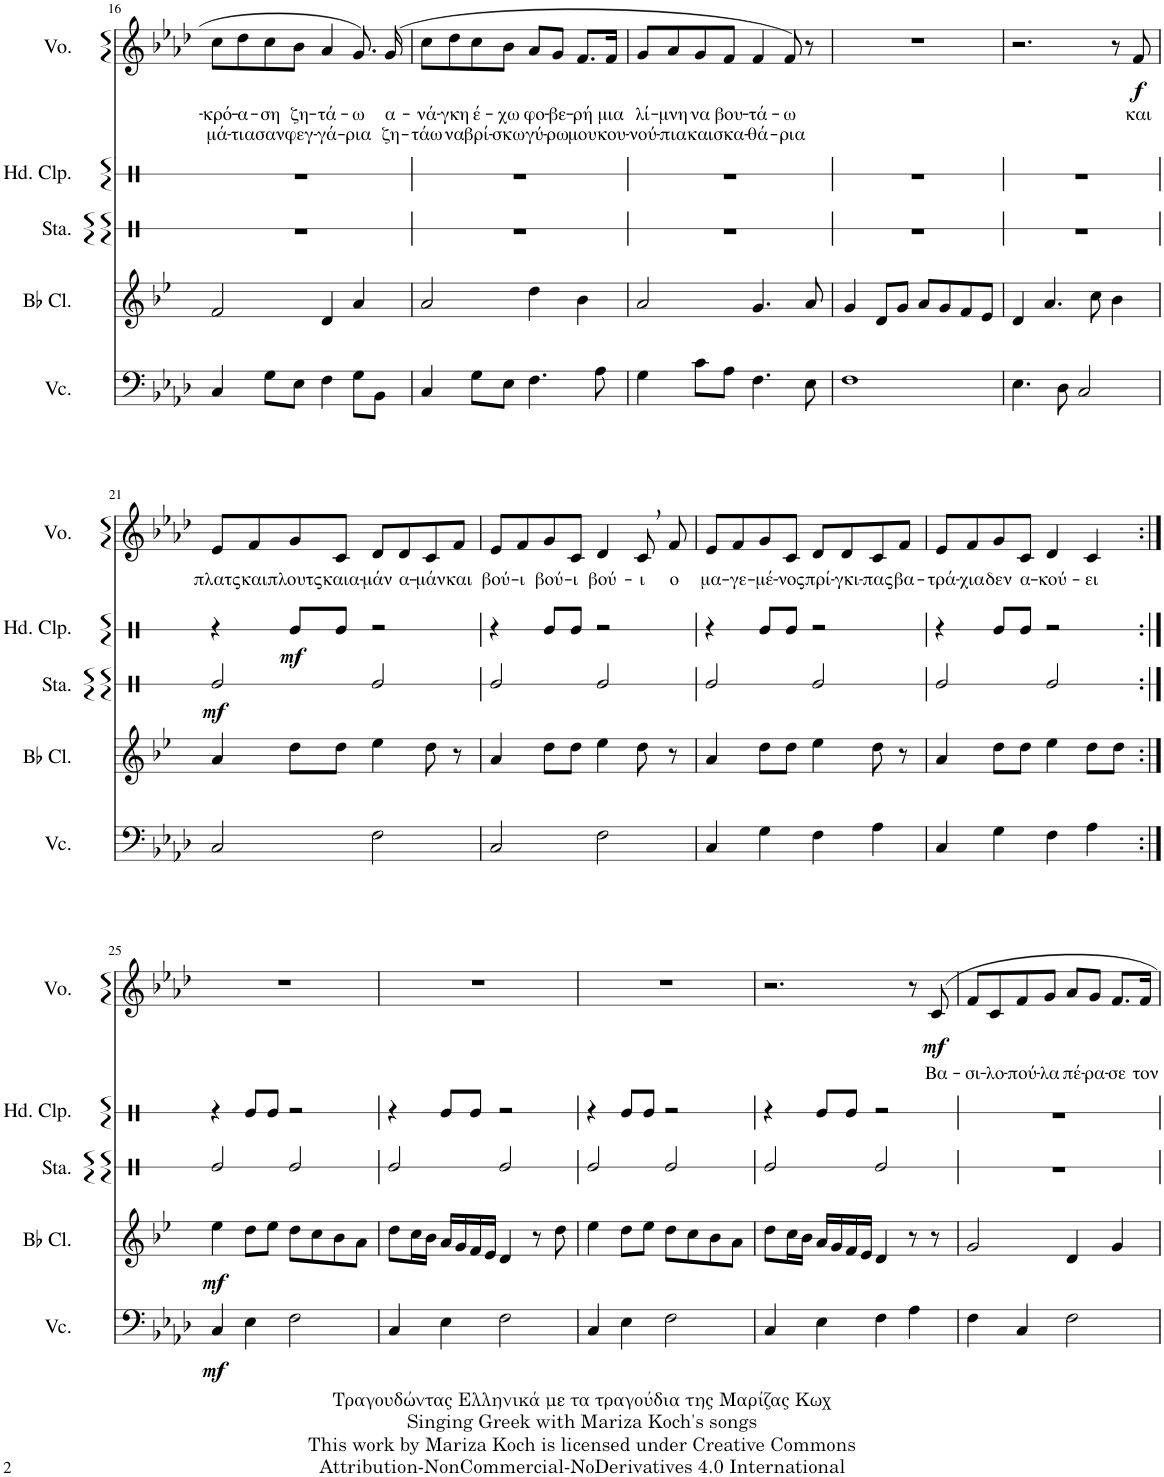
**kern	**dynam	**kern	**dynam	**kern	**dynam	**kern	**dynam	**kern	**text	**text	**text	**dynam
*part5	*part5	*part4	*part4	*part3	*part3	*part2	*part2	*part1	*part1	*part1	*part1	*part1
*staff5	*staff5	*staff4	*staff4	*staff3	*staff3	*staff2	*staff2	*staff1	*staff1	*staff1	*staff1	*staff1
*I"Βιολοντσέλο	*	*I"Σιb Κλαρινέτο	*	*I"Σφραγίδα	*	*I"Παλαμάκι	*	*I"Φωνή	*	*	*	*
!!LO:PB:g=z
*clefF4	*	*clefG2	*	*clefX	*	*clefX	*	*clefG2	*	*	*	*
*	*	*Trd1c2	*	*	*	*	*	*	*	*	*	*
*k[b-e-a-d-]	*	*k[b-e-]	*	*k[]	*	*k[]	*	*k[b-e-a-d-]	*	*	*	*
*M4/4	*	*M4/4	*	*M4/4	*	*M4/4	*	*M4/4	*	*	*	*
=16	=16	=16	=16	=16	=16	=16	=16	=16	=16	=16	=16	=16
!	!	!	!	!	!	!	!	!	!LO:LY:b	!LO:LY:b	!	!
4C/	.	2f/	.	1r	.	1r	.	8cc\L	-κρό-	μά-	.	.
!	!	!	!	!	!	!	!	!	!LO:LY:b	!LO:LY:b	!	!
.	.	.	.	.	.	.	.	8dd-\	-α-	-τια	.	.
!	!	!	!	!	!	!	!	!	!LO:LY:b	!LO:LY:b	!	!
8G\L	.	.	.	.	.	.	.	8cc\	-ση	σαν	.	.
!	!	!	!	!	!	!	!	!	!LO:LY:b	!LO:LY:b	!	!
8E-\J	.	.	.	.	.	.	.	8b-\J	ζη-	φεγ-	.	.
!	!	!	!	!	!	!	!	!	!LO:LY:b	!LO:LY:b	!	!
4F\	.	4d/	.	.	.	.	.	4a-/	-τά-	-γά-	.	.
!	!	!	!	!	!	!	!	!	!LO:LY:b	!LO:LY:b	!	!
8G\L	.	4a/	.	.	.	.	.	8.g/	-ω	-ρια	.	.
8BB-\J	.	.	.	.	.	.	.	.	.	.	.	.
!	!	!	!	!	!	!	!	!	!LO:LY:b	!LO:LY:b	!	!
.	.	.	.	.	.	.	.	(16g/	α-	ζη-	.	.
=17	=17	=17	=17	=17	=17	=17	=17	=17	=17	=17	=17	=17
!	!	!	!	!	!	!	!	!	!LO:LY:b	!LO:LY:b	!	!
4C/	.	2a/	.	1r	.	1r	.	8cc\L	-νά-	-τάω	.	.
!	!	!	!	!	!	!	!	!	!LO:LY:b	!LO:LY:b	!	!
.	.	.	.	.	.	.	.	8dd-\	-γκη	να	.	.
!	!	!	!	!	!	!	!	!	!LO:LY:b	!LO:LY:b	!	!
8G\L	.	.	.	.	.	.	.	8cc\	έ-	βρί-	.	.
!	!	!	!	!	!	!	!	!	!LO:LY:b	!LO:LY:b	!	!
8E-\J	.	.	.	.	.	.	.	8b-\J	-χω	-σκω	.	.
!	!	!	!	!	!	!	!	!	!LO:LY:b	!LO:LY:b	!	!
4.F\	.	4dd\	.	.	.	.	.	8a-/L	φο-	γύ-	.	.
!	!	!	!	!	!	!	!	!	!LO:LY:b	!LO:LY:b	!	!
.	.	.	.	.	.	.	.	8g/J	-βε-	-ρω	.	.
!	!	!	!	!	!	!	!	!	!LO:LY:b	!LO:LY:b	!	!
.	.	4b-\	.	.	.	.	.	8.f/L	-ρή	μου	.	.
8A-\	.	.	.	.	.	.	.	.	.	.	.	.
!	!	!	!	!	!	!	!	!	!LO:LY:b	!LO:LY:b	!	!
.	.	.	.	.	.	.	.	16f/Jk	μια	κου-	.	.
=18	=18	=18	=18	=18	=18	=18	=18	=18	=18	=18	=18	=18
!	!	!	!	!	!	!	!	!	!LO:LY:b	!LO:LY:b	!	!
4G\	.	2a/	.	1r	.	1r	.	8g/L	λί-	-νού-	.	.
!	!	!	!	!	!	!	!	!	!LO:LY:b	!LO:LY:b	!	!
.	.	.	.	.	.	.	.	8a-/	-μνη	-πια	.	.
!	!	!	!	!	!	!	!	!	!LO:LY:b	!LO:LY:b	!	!
8c\L	.	.	.	.	.	.	.	8g/	να	και	.	.
!	!	!	!	!	!	!	!	!	!LO:LY:b	!LO:LY:b	!	!
8A-\J	.	.	.	.	.	.	.	8f/J	βου-	σκα-	.	.
!	!	!	!	!	!	!	!	!	!LO:LY:b	!LO:LY:b	!	!
4.F\	.	4.g/	.	.	.	.	.	4f/	-τά-	-θά-	.	.
!	!	!	!	!	!	!	!	!	!LO:LY:b	!LO:LY:b	!	!
.	.	.	.	.	.	.	.	8f/)	-ω	-ρια	.	.
8E-\	.	8a/	.	.	.	.	.	8r	.	.	.	.
=19	=19	=19	=19	=19	=19	=19	=19	=19	=19	=19	=19	=19
1F	.	4g/	.	1r	.	1r	.	1r	.	.	.	.
.	.	8d/L	.	.	.	.	.	.	.	.	.	.
.	.	8g/J	.	.	.	.	.	.	.	.	.	.
.	.	8a/L	.	.	.	.	.	.	.	.	.	.
.	.	8g/	.	.	.	.	.	.	.	.	.	.
.	.	8f/	.	.	.	.	.	.	.	.	.	.
.	.	8e-/J	.	.	.	.	.	.	.	.	.	.
=20	=20	=20	=20	=20	=20	=20	=20	=20	=20	=20	=20	=20
4.E-\	.	4d/	.	1r	.	1r	.	2.r	.	.	.	.
.	.	4.a/	.	.	.	.	.	.	.	.	.	.
8D-\	.	.	.	.	.	.	.	.	.	.	.	.
2C/	.	.	.	.	.	.	.	.	.	.	.	.
.	.	8cc\	.	.	.	.	.	.	.	.	.	.
.	.	4b-\	.	.	.	.	.	8r	.	.	.	.
!	!	!	!	!	!	!	!	!	!LO:LY:b	!	!	!LO:DY:b
.	.	.	.	.	.	.	.	8f/	και	.	.	f
!!LO:LB:g=z
=21	=21	=21	=21	=21	=21	=21	=21	=21	=21	=21	=21	=21
!	!	!	!	!	!LO:DY:b	!	!	!	!LO:LY:b	!	!	!
2C/	.	4a/	.	2Re/	mf	4r	.	8e-/L	πλατς	.	.	.
!	!	!	!	!	!	!	!	!	!LO:LY:b	!	!	!
.	.	.	.	.	.	.	.	8f/	και	.	.	.
!	!	!	!	!	!	!	!LO:DY:b	!	!LO:LY:b	!	!	!
.	.	8dd\L	.	.	.	8Re/L	mf	8g/	πλουτς	.	.	.
!	!	!	!	!	!	!	!	!	!LO:LY:b	!	!	!
.	.	8dd\J	.	.	.	8Re/J	.	8c/J	καια-	.	.	.
!	!	!	!	!	!	!	!	!	!LO:LY:b	!	!	!
2F\	.	4ee-\	.	2Re/	.	2r	.	8d-/L	-μάν	.	.	.
!	!	!	!	!	!	!	!	!	!LO:LY:b	!	!	!
.	.	.	.	.	.	.	.	8d-/	α-	.	.	.
!	!	!	!	!	!	!	!	!	!LO:LY:b	!	!	!
.	.	8dd\	.	.	.	.	.	8c/	-μάν	.	.	.
!	!	!	!	!	!	!	!	!	!LO:LY:b	!	!	!
.	.	8r	.	.	.	.	.	8f/J	και	.	.	.
=22	=22	=22	=22	=22	=22	=22	=22	=22	=22	=22	=22	=22
!	!	!	!	!	!	!	!	!	!LO:LY:b	!	!	!
2C/	.	4a/	.	2Re/	.	4r	.	8e-/L	βού-	.	.	.
!	!	!	!	!	!	!	!	!	!LO:LY:b	!	!	!
.	.	.	.	.	.	.	.	8f/	-ι	.	.	.
!	!	!	!	!	!	!	!	!	!LO:LY:b	!	!	!
.	.	8dd\L	.	.	.	8Re/L	.	8g/	βού-	.	.	.
!	!	!	!	!	!	!	!	!	!LO:LY:b	!	!	!
.	.	8dd\J	.	.	.	8Re/J	.	8c/J	-ι	.	.	.
!	!	!	!	!	!	!	!	!	!LO:LY:b	!	!	!
2F\	.	4ee-\	.	2Re/	.	2r	.	4d-/	βού-	.	.	.
!	!	!	!	!	!	!	!	!	!LO:LY:b	!	!	!
.	.	8dd\	.	.	.	.	.	8c,/	-ι	.	.	.
!	!	!	!	!	!	!	!	!	!LO:LY:b	!	!	!
.	.	8r	.	.	.	.	.	8f/	ο	.	.	.
=23	=23	=23	=23	=23	=23	=23	=23	=23	=23	=23	=23	=23
!	!	!	!	!	!	!	!	!	!LO:LY:b	!	!	!
4C/	.	4a/	.	2Re/	.	4r	.	8e-/L	μα-	.	.	.
!	!	!	!	!	!	!	!	!	!LO:LY:b	!	!	!
.	.	.	.	.	.	.	.	8f/	-γε-	.	.	.
!	!	!	!	!	!	!	!	!	!LO:LY:b	!	!	!
4G\	.	8dd\L	.	.	.	8Re/L	.	8g/	-μέ-	.	.	.
!	!	!	!	!	!	!	!	!	!LO:LY:b	!	!	!
.	.	8dd\J	.	.	.	8Re/J	.	8c/J	-νος	.	.	.
!	!	!	!	!	!	!	!	!	!LO:LY:b	!	!	!
4F\	.	4ee-\	.	2Re/	.	2r	.	8d-/L	πρί-	.	.	.
!	!	!	!	!	!	!	!	!	!LO:LY:b	!	!	!
.	.	.	.	.	.	.	.	8d-/	-γκι-	.	.	.
!	!	!	!	!	!	!	!	!	!LO:LY:b	!	!	!
4A-\	.	8dd\	.	.	.	.	.	8c/	-πας	.	.	.
!	!	!	!	!	!	!	!	!	!LO:LY:b	!	!	!
.	.	8r	.	.	.	.	.	8f/J	βα-	.	.	.
=24	=24	=24	=24	=24	=24	=24	=24	=24	=24	=24	=24	=24
!	!	!	!	!	!	!	!	!	!LO:LY:b	!	!	!
4C/	.	4a/	.	2Re/	.	4r	.	8e-/L	-τρά-	.	.	.
!	!	!	!	!	!	!	!	!	!LO:LY:b	!	!	!
.	.	.	.	.	.	.	.	8f/	-χια	.	.	.
!	!	!	!	!	!	!	!	!	!LO:LY:b	!	!	!
4G\	.	8dd\L	.	.	.	8Re/L	.	8g/	δεν	.	.	.
!	!	!	!	!	!	!	!	!	!LO:LY:b	!	!	!
.	.	8dd\J	.	.	.	8Re/J	.	8c/J	α-	.	.	.
!	!	!	!	!	!	!	!	!	!LO:LY:b	!	!	!
4F\	.	4ee-\	.	2Re/	.	2r	.	4d-/	-κού-	.	.	.
!	!	!	!	!	!	!	!	!	!LO:LY:b	!	!	!
4A-\	.	8dd\L	.	.	.	.	.	4c/	-ει	.	.	.
.	.	8dd\J	.	.	.	.	.	.	.	.	.	.
!!LO:LB:g=z
=25:|!	=25:|!	=25:|!	=25:|!	=25:|!	=25:|!	=25:|!	=25:|!	=25:|!	=25:|!	=25:|!	=25:|!	=25:|!
!	!LO:DY:b	!	!LO:DY:b	!	!	!	!	!	!	!	!	!
4C/	mf	4ee-\	mf	2Re/	.	4r	.	1r	.	.	.	.
4E-\	.	8dd\L	.	.	.	8Re/L	.	.	.	.	.	.
.	.	8ee-\J	.	.	.	8Re/J	.	.	.	.	.	.
2F\	.	8dd\L	.	2Re/	.	2r	.	.	.	.	.	.
.	.	8cc\	.	.	.	.	.	.	.	.	.	.
.	.	8b-\	.	.	.	.	.	.	.	.	.	.
.	.	8a\J	.	.	.	.	.	.	.	.	.	.
=26	=26	=26	=26	=26	=26	=26	=26	=26	=26	=26	=26	=26
4C/	.	8dd\L	.	2Re/	.	4r	.	1r	.	.	.	.
.	.	16cc\L	.	.	.	.	.	.	.	.	.	.
.	.	16b-\JJ	.	.	.	.	.	.	.	.	.	.
4E-\	.	16a/LL	.	.	.	8Re/L	.	.	.	.	.	.
.	.	16g/	.	.	.	.	.	.	.	.	.	.
.	.	16f/	.	.	.	8Re/J	.	.	.	.	.	.
.	.	16e-/JJ	.	.	.	.	.	.	.	.	.	.
2F\	.	4d/	.	2Re/	.	2r	.	.	.	.	.	.
.	.	8r	.	.	.	.	.	.	.	.	.	.
.	.	8dd\	.	.	.	.	.	.	.	.	.	.
=27	=27	=27	=27	=27	=27	=27	=27	=27	=27	=27	=27	=27
4C/	.	4ee-\	.	2Re/	.	4r	.	1r	.	.	.	.
4E-\	.	8dd\L	.	.	.	8Re/L	.	.	.	.	.	.
.	.	8ee-\J	.	.	.	8Re/J	.	.	.	.	.	.
2F\	.	8dd\L	.	2Re/	.	2r	.	.	.	.	.	.
.	.	8cc\	.	.	.	.	.	.	.	.	.	.
.	.	8b-\	.	.	.	.	.	.	.	.	.	.
.	.	8a\J	.	.	.	.	.	.	.	.	.	.
=28	=28	=28	=28	=28	=28	=28	=28	=28	=28	=28	=28	=28
4C/	.	8dd\L	.	2Re/	.	4r	.	2.r	.	.	.	.
.	.	16cc\L	.	.	.	.	.	.	.	.	.	.
.	.	16b-\JJ	.	.	.	.	.	.	.	.	.	.
4E-\	.	16a/LL	.	.	.	8Re/L	.	.	.	.	.	.
.	.	16g/	.	.	.	.	.	.	.	.	.	.
.	.	16f/	.	.	.	8Re/J	.	.	.	.	.	.
.	.	16e-/JJ	.	.	.	.	.	.	.	.	.	.
4F\	.	4d/	.	2Re/	.	2r	.	.	.	.	.	.
4A-\	.	8r	.	.	.	.	.	8r	.	.	.	.
!	!	!	!	!	!	!	!	!	!	!	!LO:LY:b	!LO:DY:b
.	.	8r	.	.	.	.	.	8c/	.	.	Βα-	mf
=29	=29	=29	=29	=29	=29	=29	=29	=29	=29	=29	=29	=29
!	!	!	!	!	!	!	!	!	!	!	!LO:LY:b	!
4F\	.	2g/	.	1r	.	1r	.	8f/L	.	.	-σι-	.
!	!	!	!	!	!	!	!	!	!	!	!LO:LY:b	!
.	.	.	.	.	.	.	.	8c/	.	.	-λο-	.
!	!	!	!	!	!	!	!	!	!	!	!LO:LY:b	!
4C/	.	.	.	.	.	.	.	8f/	.	.	-πού-	.
!	!	!	!	!	!	!	!	!	!	!	!LO:LY:b	!
.	.	.	.	.	.	.	.	8g/J	.	.	-λα	.
!	!	!	!	!	!	!	!	!	!	!	!LO:LY:b	!
2F\	.	4d/	.	.	.	.	.	8a-/L	.	.	πέ-	.
!	!	!	!	!	!	!	!	!	!	!	!LO:LY:b	!
.	.	.	.	.	.	.	.	8g/J	.	.	-ρα-	.
!	!	!	!	!	!	!	!	!	!	!	!LO:LY:b	!
.	.	4g/	.	.	.	.	.	8.f/L	.	.	-σε	.
!	!	!	!	!	!	!	!	!	!	!	!LO:LY:b	!
.	.	.	.	.	.	.	.	16f/Jk	.	.	τον	.
=	=	=	=	=	=	=	=	=	=	=	=	=
*-	*-	*-	*-	*-	*-	*-	*-	*-	*-	*-	*-	*-
